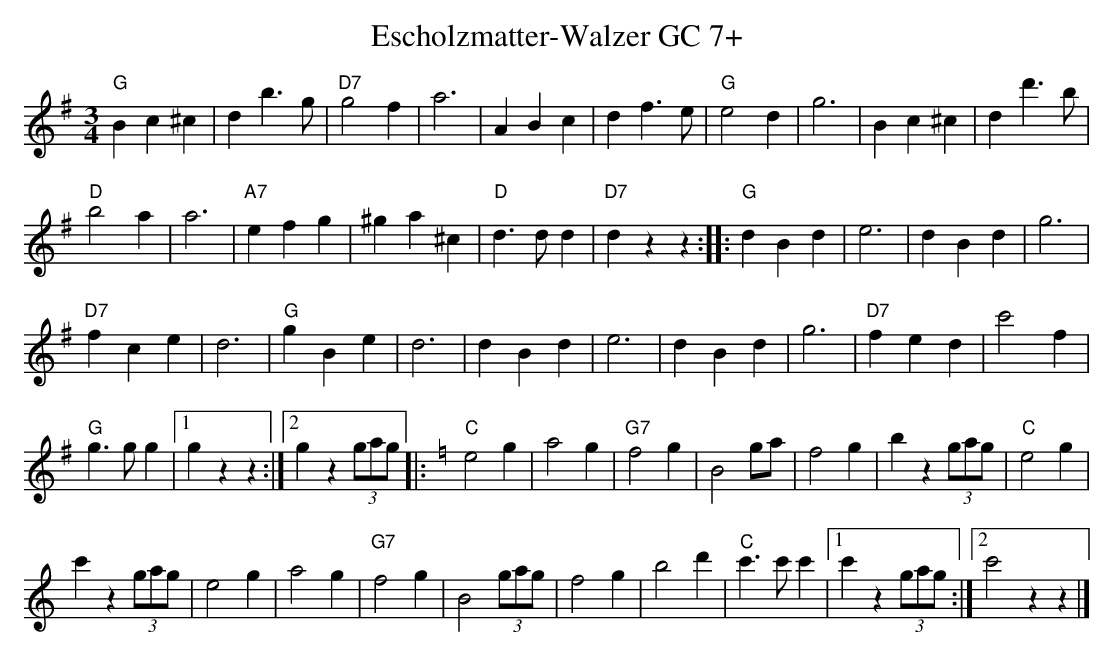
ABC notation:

X:1
T:Escholzmatter-Walzer GC 7+
M:3/4
L:1/4
K:Gmaj
"G"Bc^c | db>g | "D7"g2f | a3 | ABc | df>e | "G"e2d | g3 | Bc^c | dd'>b |
"D"b2a | a3 | "A7"efg | ^ga^c | "D"d>dd | "D7"dzz :: "G"dBd | e3 | dBd | g3 |
"D7"fce | d3 | "G"gBe | d3 | dBd | e3 | dBd | g3 | "D7"fed | c'2f |
"G"g>gg |1 gzz :|2 gz (3g/2a/2g/2 |: [K:Cmaj] "C"e2g | a2g | "G7"f2g | B2 g/2a/2 | f2g | bz (3g/2a/2g/2 | "C"e2g |
c'z (3g/2a/2g/2 | e2g | a2g | "G7"f2g | B2 (3g/2a/2g/2 | f2g | b2d' | "C"c'>c'c' |1 c'z (3g/2a/2g/2 :|2 c'2zz |]
